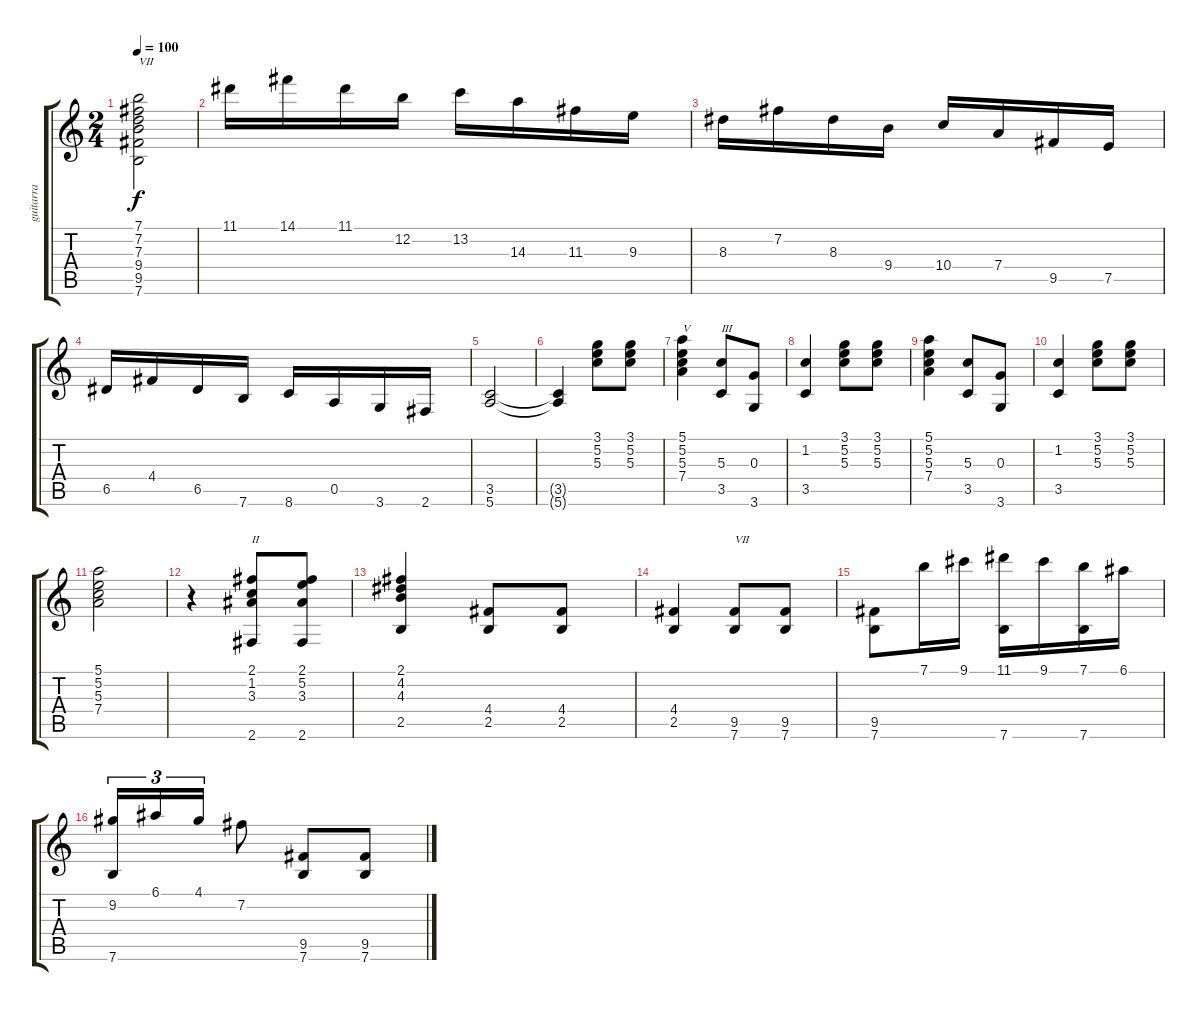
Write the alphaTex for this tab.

\track ("guitarra" "guitarra") {instrument acousticguitarnylon}
\staff {score tabs}
\tuning (E4 B3 G3 D3 A2 E2) {hide}
\ts (2 4)
\tempo 100
\clef g2
\ks c
(7.1 7.2 7.3 9.4 9.5 7.6).2{txt "VII" dy f instrument acousticguitarnylon} |
11.1.16 14.1.16 11.1.16 12.2.16 13.2.16 14.3.16 11.3.16 9.3.16 |
8.3.16 7.2.16 8.3.16 9.4.16 10.4.16 7.4.16 9.5.16 7.5.16 |
6.5.16 4.4.16 6.5.16 7.6.16 8.6.16 0.5.16 3.6.16 2.6.16 |
(3.5 5.6).2 |
(3.5{t} 5.6{t}).4 (3.1 5.2 5.3).8 (3.1 5.2 5.3).8 |
(5.1 5.2 5.3 7.4).4{txt "V"} (5.3 3.5).8{txt "III"} (0.3 3.6).8 |
(1.2 3.5).4 (3.1 5.2 5.3).8 (3.1 5.2 5.3).8 |
(5.1 5.2 5.3 7.4).4 (5.3 3.5).8 (0.3 3.6).8 |
(1.2 3.5).4 (3.1 5.2 5.3).8 (3.1 5.2 5.3).8 |
(5.1 5.2 5.3 7.4).2 |
r.4 (2.1 1.2 3.3 2.6).8{txt "II"} (2.1 5.2 3.3 2.6).8 |
(2.1 4.2 4.3 2.5).4 (4.4 2.5).8 (4.4 2.5).8 |
(4.4 2.5).4 (9.5 7.6).8{txt "VII"} (9.5 7.6).8 |
(9.5 7.6).8 7.1.16 9.1.16 (11.1 7.6).16 9.1.16 (7.1 7.6).16 6.1.16 |
(9.2 7.6).16{tu (3 2)} 6.1.16{tu (3 2)} 4.1.16{tu (3 2)} 7.2.8 (9.5 7.6).8 (9.5 7.6).8
